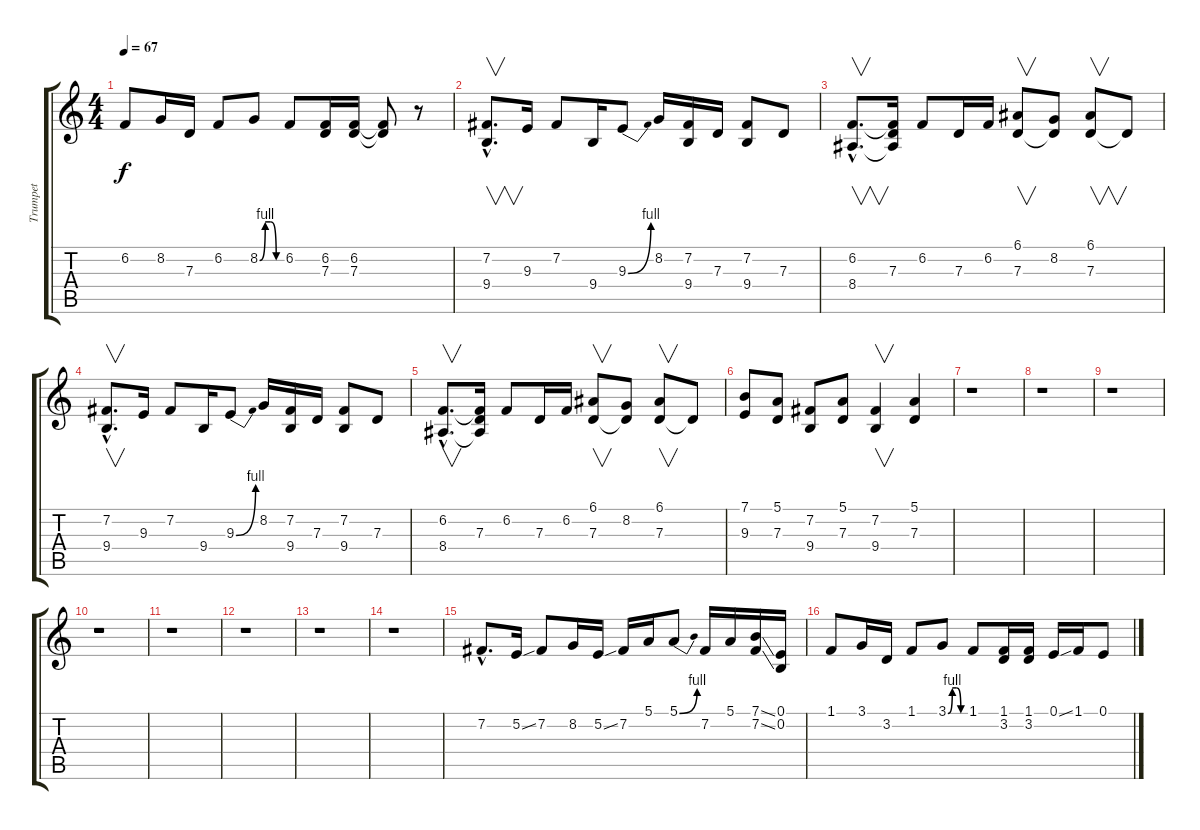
\track ("Trumpet" "Trumpet") {instrument trumpet}
\staff {score tabs}
\tuning (E4 B3 G3 D3 A2 E2) {hide}
\ts (4 4)
\tempo 67
\clef g2
\ks c
6.2.8{dy f} 8.2.16 7.3.16 6.2.8 8.2{be (custom 0 0 15 4 30 4 45 0 60 0)}.8 6.2.8 (6.2 7.3).16 (6.2 7.3).16 (6.2{t} 7.3{t}).8 r.8 |
(7.2{hac} 9.4{hac}).8{v d} 9.3.16 7.2.8 9.4.16 9.3{be (bend 0 0 60 4)}.8 8.2.16 (7.2 9.4).16 7.3.16 (7.2 9.4).8 7.3.8 |
(6.2{hac} 8.4{hac}).8{v d} (6.2{t} 7.3 8.4{t}).16 6.2.8 7.3.16 6.2.16 (6.1 7.3).8{v} (8.2 7.3{t}).8 (6.1 7.3).8{v} 7.3{t}.8 |
(7.2{hac} 9.4{hac}).8{v d} 9.3.16 7.2.8 9.4.16 9.3{be (bend 0 0 60 4)}.8 8.2.16 (7.2 9.4).16 7.3.16 (7.2 9.4).8 7.3.8 |
(6.2{hac} 8.4{hac}).8{v d} (6.2{t} 7.3 8.4{t}).16 6.2.8 7.3.16 6.2.16 (6.1 7.3).8{v} (8.2 7.3{t}).8 (6.1 7.3).8{v} 7.3{t}.8 |
(7.1 9.3).8 (5.1 7.3).8 (7.2 9.4).8 (5.1 7.3).8 (7.2 9.4).4{v} (5.1 7.3).4 |
r.1 |
r.1 |
r.1 |
r.1 |
r.1 |
r.1 |
r.1 |
r.1 |
7.2{hac}.8{d} 5.2{ss}.16 7.2.8 8.2.16 5.2{ss}.16 7.2.16 5.1.16 5.1{be (bend 0 0 60 4)}.8 7.2.16 5.1.16 (7.1{ss} 7.2{ss}).16 (0.1 0.2).16 |
1.1.8 3.1.16 3.2.16 1.1.8 3.1{be (custom 0 0 15 4 30 4 45 0 60 0)}.8 1.1.8 (1.1 3.2).16 (1.1 3.2).16 0.1{ss}.16 1.1.16 0.1.8
